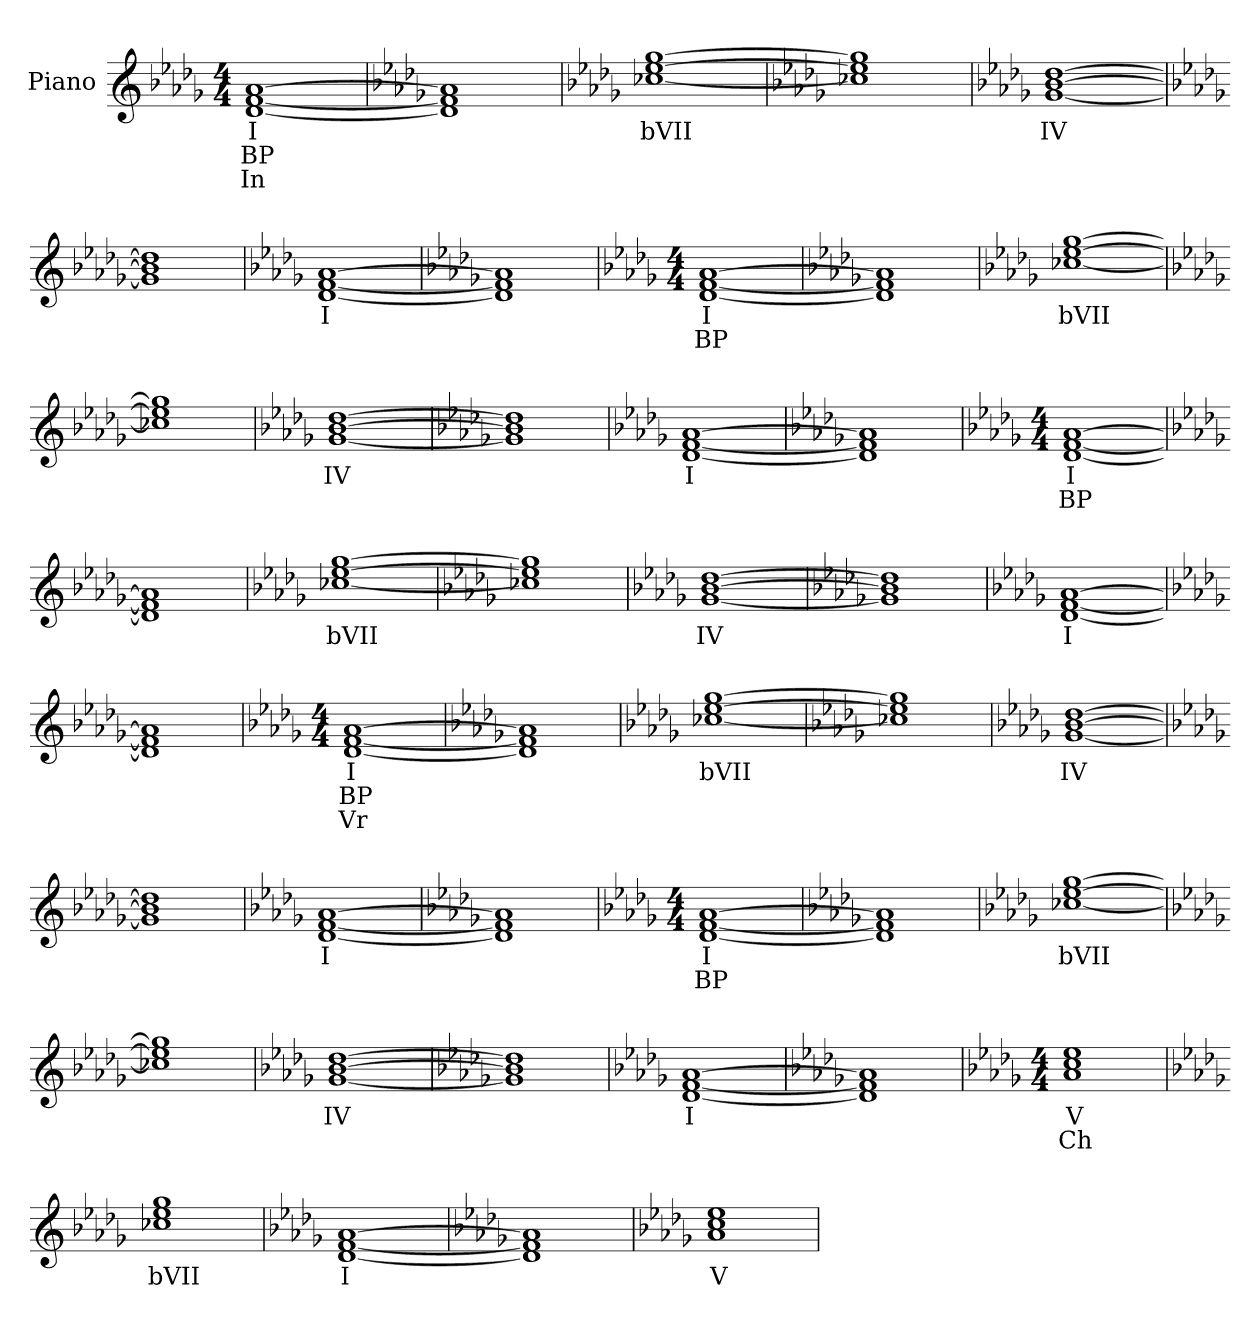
**kern	**text	**text	**text
*part1	*part1	*part1	*part1
*staff1	*staff1	*staff1	*staff1
*I"Piano	*	*	*
*I'Pno	*	*	*
*k[b-e-a-d-g-]	*	*	*
*D-:	*	*	*
*M4/4	*	*	*
=	=	=	=
[1d- [1f [1a-	I	BP	In
=	=	=	=
*k[b-e-a-d-g-]	*	*	*
*D-:	*	*	*
1d-] 1f] 1a-]	.	.	.
=	=	=	=
*k[b-e-a-d-g-]	*	*	*
*D-:	*	*	*
[1cc-X [1ee- [1gg-	bVII	.	.
=	=	=	=
*k[b-e-a-d-g-]	*	*	*
*D-:	*	*	*
1cc-X] 1ee-] 1gg-]	.	.	.
=	=	=	=
*k[b-e-a-d-g-]	*	*	*
*D-:	*	*	*
[1g- [1b- [1dd-	IV	.	.
=	=	=	=
*k[b-e-a-d-g-]	*	*	*
*D-:	*	*	*
1g-] 1b-] 1dd-]	.	.	.
=	=	=	=
*k[b-e-a-d-g-]	*	*	*
*D-:	*	*	*
[1d- [1f [1a-	I	.	.
=	=	=	=
*k[b-e-a-d-g-]	*	*	*
*D-:	*	*	*
1d-] 1f] 1a-]	.	.	.
=	=	=	=
*k[b-e-a-d-g-]	*	*	*
*D-:	*	*	*
*M4/4	*	*	*
[1d- [1f [1a-	I	BP	.
=	=	=	=
*k[b-e-a-d-g-]	*	*	*
*D-:	*	*	*
1d-] 1f] 1a-]	.	.	.
=	=	=	=
*k[b-e-a-d-g-]	*	*	*
*D-:	*	*	*
[1cc-X [1ee- [1gg-	bVII	.	.
=	=	=	=
*k[b-e-a-d-g-]	*	*	*
*D-:	*	*	*
1cc-X] 1ee-] 1gg-]	.	.	.
=	=	=	=
*k[b-e-a-d-g-]	*	*	*
*D-:	*	*	*
[1g- [1b- [1dd-	IV	.	.
=	=	=	=
*k[b-e-a-d-g-]	*	*	*
*D-:	*	*	*
1g-] 1b-] 1dd-]	.	.	.
=	=	=	=
*k[b-e-a-d-g-]	*	*	*
*D-:	*	*	*
[1d- [1f [1a-	I	.	.
=	=	=	=
*k[b-e-a-d-g-]	*	*	*
*D-:	*	*	*
1d-] 1f] 1a-]	.	.	.
=	=	=	=
*k[b-e-a-d-g-]	*	*	*
*D-:	*	*	*
*M4/4	*	*	*
[1d- [1f [1a-	I	BP	.
=	=	=	=
*k[b-e-a-d-g-]	*	*	*
*D-:	*	*	*
1d-] 1f] 1a-]	.	.	.
=	=	=	=
*k[b-e-a-d-g-]	*	*	*
*D-:	*	*	*
[1cc-X [1ee- [1gg-	bVII	.	.
=	=	=	=
*k[b-e-a-d-g-]	*	*	*
*D-:	*	*	*
1cc-X] 1ee-] 1gg-]	.	.	.
=	=	=	=
*k[b-e-a-d-g-]	*	*	*
*D-:	*	*	*
[1g- [1b- [1dd-	IV	.	.
=	=	=	=
*k[b-e-a-d-g-]	*	*	*
*D-:	*	*	*
1g-] 1b-] 1dd-]	.	.	.
=	=	=	=
*k[b-e-a-d-g-]	*	*	*
*D-:	*	*	*
[1d- [1f [1a-	I	.	.
=	=	=	=
*k[b-e-a-d-g-]	*	*	*
*D-:	*	*	*
1d-] 1f] 1a-]	.	.	.
=	=	=	=
*k[b-e-a-d-g-]	*	*	*
*D-:	*	*	*
*M4/4	*	*	*
[1d- [1f [1a-	I	BP	Vr
=	=	=	=
*k[b-e-a-d-g-]	*	*	*
*D-:	*	*	*
1d-] 1f] 1a-]	.	.	.
=	=	=	=
*k[b-e-a-d-g-]	*	*	*
*D-:	*	*	*
[1cc-X [1ee- [1gg-	bVII	.	.
=	=	=	=
*k[b-e-a-d-g-]	*	*	*
*D-:	*	*	*
1cc-X] 1ee-] 1gg-]	.	.	.
=	=	=	=
*k[b-e-a-d-g-]	*	*	*
*D-:	*	*	*
[1g- [1b- [1dd-	IV	.	.
=	=	=	=
*k[b-e-a-d-g-]	*	*	*
*D-:	*	*	*
1g-] 1b-] 1dd-]	.	.	.
=	=	=	=
*k[b-e-a-d-g-]	*	*	*
*D-:	*	*	*
[1d- [1f [1a-	I	.	.
=	=	=	=
*k[b-e-a-d-g-]	*	*	*
*D-:	*	*	*
1d-] 1f] 1a-]	.	.	.
=	=	=	=
*k[b-e-a-d-g-]	*	*	*
*D-:	*	*	*
*M4/4	*	*	*
[1d- [1f [1a-	I	BP	.
=	=	=	=
*k[b-e-a-d-g-]	*	*	*
*D-:	*	*	*
1d-] 1f] 1a-]	.	.	.
=	=	=	=
*k[b-e-a-d-g-]	*	*	*
*D-:	*	*	*
[1cc-X [1ee- [1gg-	bVII	.	.
=	=	=	=
*k[b-e-a-d-g-]	*	*	*
*D-:	*	*	*
1cc-X] 1ee-] 1gg-]	.	.	.
=	=	=	=
*k[b-e-a-d-g-]	*	*	*
*D-:	*	*	*
[1g- [1b- [1dd-	IV	.	.
=	=	=	=
*k[b-e-a-d-g-]	*	*	*
*D-:	*	*	*
1g-] 1b-] 1dd-]	.	.	.
=	=	=	=
*k[b-e-a-d-g-]	*	*	*
*D-:	*	*	*
[1d- [1f [1a-	I	.	.
=	=	=	=
*k[b-e-a-d-g-]	*	*	*
*D-:	*	*	*
1d-] 1f] 1a-]	.	.	.
=	=	=	=
*k[b-e-a-d-g-]	*	*	*
*D-:	*	*	*
*M4/4	*	*	*
1a- 1cc 1ee-	V	Ch	.
=	=	=	=
*k[b-e-a-d-g-]	*	*	*
*D-:	*	*	*
1cc-X 1ee- 1gg-	bVII	.	.
=	=	=	=
*k[b-e-a-d-g-]	*	*	*
*D-:	*	*	*
[1d- [1f [1a-	I	.	.
=	=	=	=
*k[b-e-a-d-g-]	*	*	*
*D-:	*	*	*
1d-] 1f] 1a-]	.	.	.
=	=	=	=
*k[b-e-a-d-g-]	*	*	*
*D-:	*	*	*
1a- 1cc 1ee-	V	.	.
=	=	=	=
*-	*-	*-	*-
